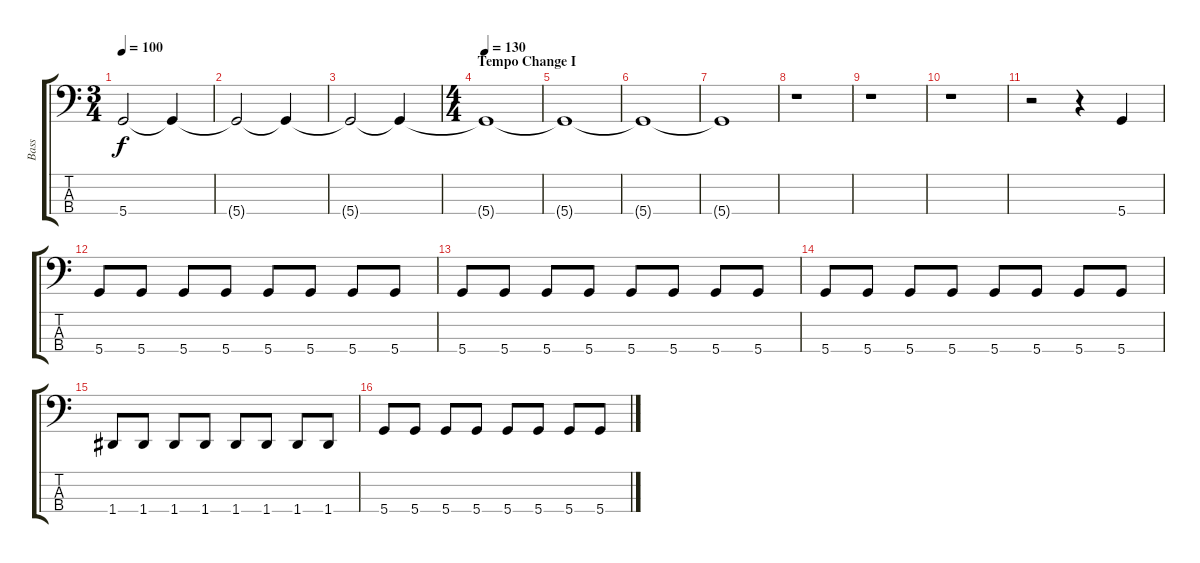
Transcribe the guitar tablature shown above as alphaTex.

\track ("Bass" "Bass") {instrument electricbasspick}
\staff {score tabs}
\tuning (F2 C2 G1 D1) {hide}
\ts (3 4)
\tempo 100
\clef f4
\ks c
5.4{t}.2{dy f} 5.4{t}.4 |
5.4{t}.2 5.4{t}.4 |
5.4{t}.2 5.4{t}.4 |
\ts (4 4)
\section ("" "Tempo Change I")
\tempo 130
5.4{t}.1 |
5.4{t}.1 |
5.4{t}.1 |
5.4{t}.1 |
r.1 |
r.1 |
r.1 |
r.2 r.4 5.4.4 |
5.4.8 5.4.8 5.4.8 5.4.8 5.4.8 5.4.8 5.4.8 5.4.8 |
5.4.8 5.4.8 5.4.8 5.4.8 5.4.8 5.4.8 5.4.8 5.4.8 |
5.4.8 5.4.8 5.4.8 5.4.8 5.4.8 5.4.8 5.4.8 5.4.8 |
1.4.8 1.4.8 1.4.8 1.4.8 1.4.8 1.4.8 1.4.8 1.4.8 |
5.4.8 5.4.8 5.4.8 5.4.8 5.4.8 5.4.8 5.4.8 5.4.8
